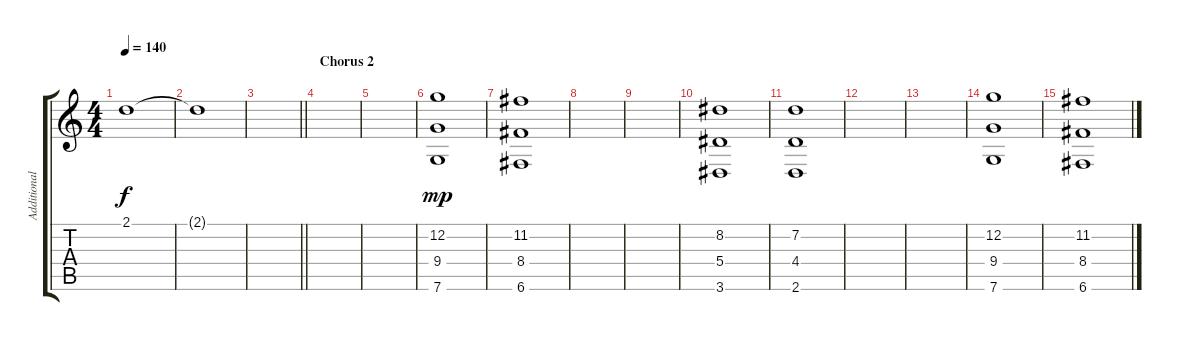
\track ("Additional guitar 1/brass" "Additional") {instrument overdrivenguitar}
\staff {score tabs}
\tuning (C4 G3 Eb3 Bb2 F2 C2) {hide}
\ts (4 4)
\tempo 140
\clef g2
\ks c
2.1.1{dy f} |
2.1{t}.1 |
\barLineRight lightlight
|
\section ("" "Chorus 2")
|
|
(12.2 9.4 7.6).1{dy mp} |
(11.2 8.4 6.6).1 |
|
|
(8.2 5.4 3.6).1 |
(7.2 4.4 2.6).1 |
|
|
(12.2 9.4 7.6).1 |
(11.2 8.4 6.6).1
